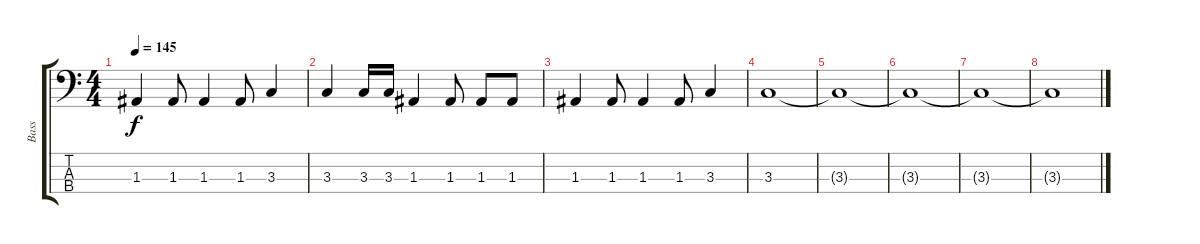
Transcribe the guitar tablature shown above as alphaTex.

\track ("Bass" "Bass") {instrument electricbassfinger}
\staff {score tabs}
\tuning (G2 D2 A1 E1) {hide}
\ts (4 4)
\tempo 145
\clef f4
\ks c
1.3.4{dy f} 1.3.8 1.3.4 1.3.8 3.3.4 |
3.3.4 3.3.16 3.3.16 1.3.4 1.3.8 1.3.8 1.3.8 |
1.3.4 1.3.8 1.3.4 1.3.8 3.3.4 |
3.3.1 |
3.3{t}.1 |
3.3{t}.1 |
3.3{t}.1 |
3.3{t}.1
